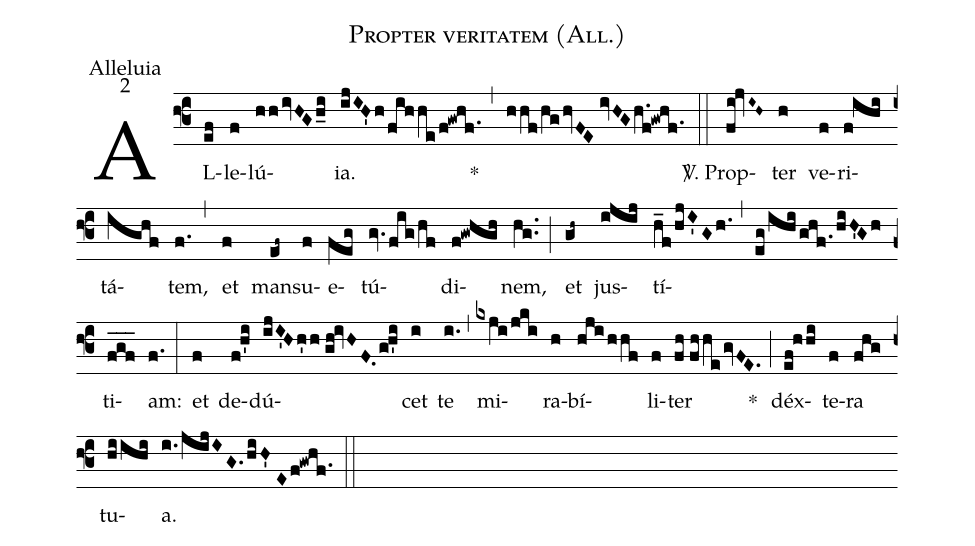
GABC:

name:Propter veritatem (All.);
office-part:Alleluia;
mode:2;
%%
(f3) AL(ef)le(f)lú(hhivHGh_i)ia.(ijIH'h/fihhe/f!gwhf.1) *(,) (hhf/hghvFE//ivHGh.f!gwhf.1) (::)
<sp>V/</sp>. Prop(fi!jvI~H~)ter(h) ve(f)ri(f!ihi)tá(ighf)tem,(f.) (,) et(f) man(ef~)su(f)e(feg)tú(gv.fig/hf)di(f!gwhgh)nem,(hg..) (;) et(gh~) jus(ijij)tí(h_f/hjI'Gh.)(,)(eg/ihi/ghf.1/hiH'Gh)ti(f_g_f_)am:(f.) (:)
et(f) de(f!h'i)dú(ijI'Hh'h//!gh!ivHF.gh'i)cet(i) te(i.) (,) mi(kxji/jki)ra(h)bí(hjihhf)li(f)ter(fh//fhhegvFE.) *(;) déx(ef!hhi)te(f)ra(fhg) tu(hiihi)a.(i./jijIG.hiH'//Ef!gwhf.1) (::)
